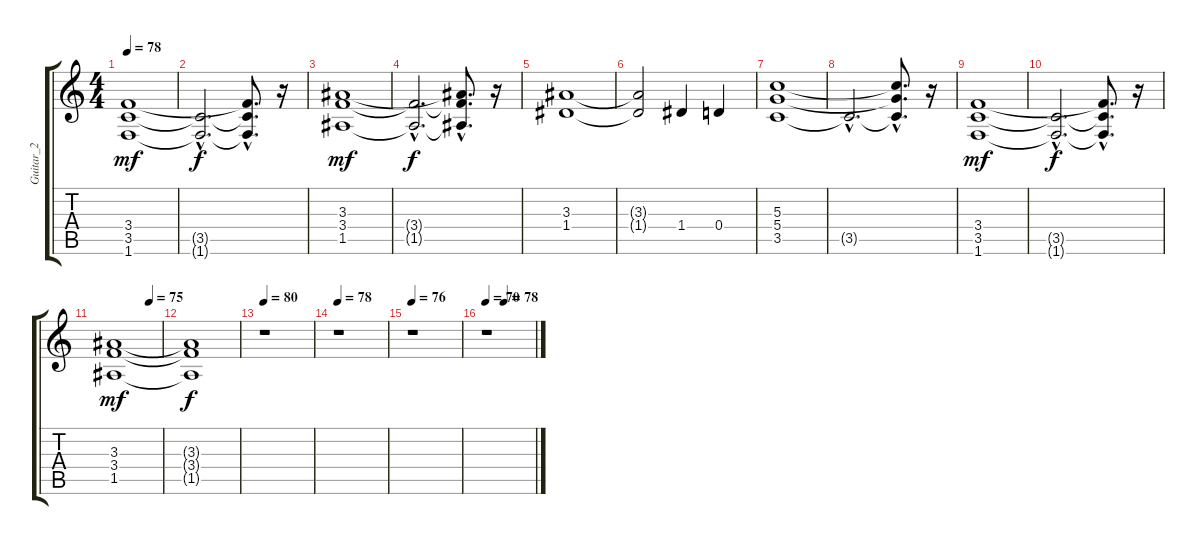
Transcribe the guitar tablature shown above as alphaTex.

\track ("Guitar_2" "Guitar_2") {instrument distortionguitar}
\staff {score tabs}
\tuning (E4 B3 G3 D3 A2 E2) {hide}
\ts (4 4)
\tempo 78
\clef g2
\ks c
(3.4 3.5 1.6).1{dy mf} |
(3.5{hac t} 1.6{hac t}).2{d dy f} (3.4{hac t} 3.5{hac t} 1.6{hac t}).8{d} r.16 |
(3.3 3.4 1.5).1{dy mf} |
(3.4{hac t} 1.5{hac t}).2{d dy f} (3.3{hac t} 3.4{hac t} 1.5{hac t}).8{d} r.16 |
(3.3 1.4).1 |
(3.3{t} 1.4{t}).2 1.4.4 0.4.4 |
(5.3 5.4 3.5).1 |
3.5{hac t}.2{d} (5.3{hac t} 5.4{hac t} 3.5{hac t}).8{d} r.16 |
(3.4 3.5 1.6).1{dy mf} |
(3.5{hac t} 1.6{hac t}).2{d dy f} (3.4{hac t} 3.5{hac t} 1.6{hac t}).8{d} r.16 |
\tempo (75 0.75)
(3.3 3.4 1.5).1{dy mf} |
(3.3{t} 3.4{t} 1.5{t}).1{dy f} |
\tempo 80
r.1 |
\tempo 78
r.1 |
\tempo 76
r.1 |
\tempo 70
\tempo (78 0.375)
r.1
